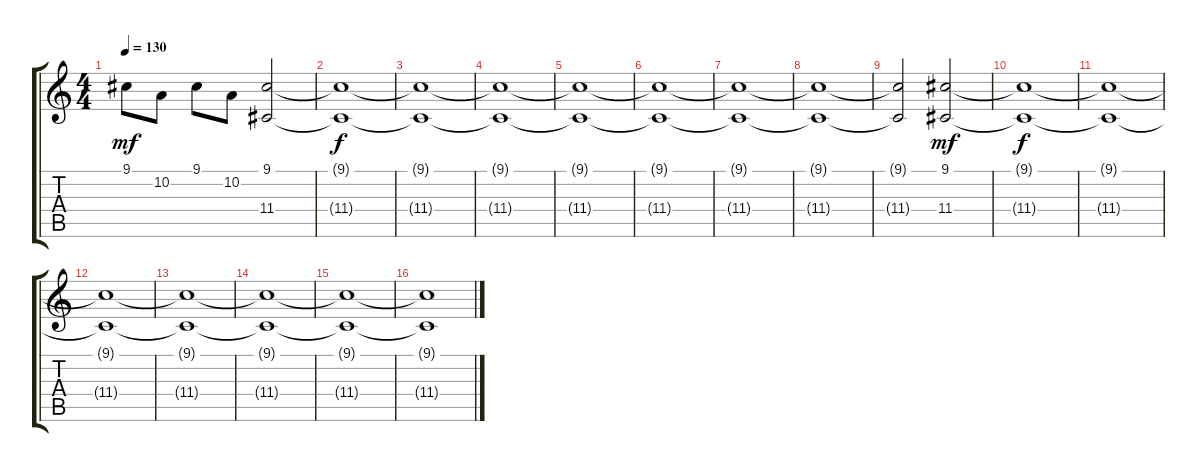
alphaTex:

\track "" {instrument drawbarorgan}
\staff {score tabs}
\tuning (E4 B3 G3 D3 A2 E2) {hide}
\ts (4 4)
\tempo 130
\clef g2
\ks c
9.1.8{dy mf} 10.2.8 9.1.8 10.2.8 (9.1 11.4).2 |
(9.1{t} 11.4{t}).1{dy f} |
(9.1{t} 11.4{t}).1 |
(9.1{t} 11.4{t}).1 |
(9.1{t} 11.4{t}).1 |
(9.1{t} 11.4{t}).1 |
(9.1{t} 11.4{t}).1 |
(9.1{t} 11.4{t}).1 |
(9.1{t} 11.4{t}).2 (9.1 11.4).2{dy mf} |
(9.1{t} 11.4{t}).1{dy f} |
(9.1{t} 11.4{t}).1 |
(9.1{t} 11.4{t}).1 |
(9.1{t} 11.4{t}).1 |
(9.1{t} 11.4{t}).1 |
(9.1{t} 11.4{t}).1 |
(9.1{t} 11.4{t}).1
